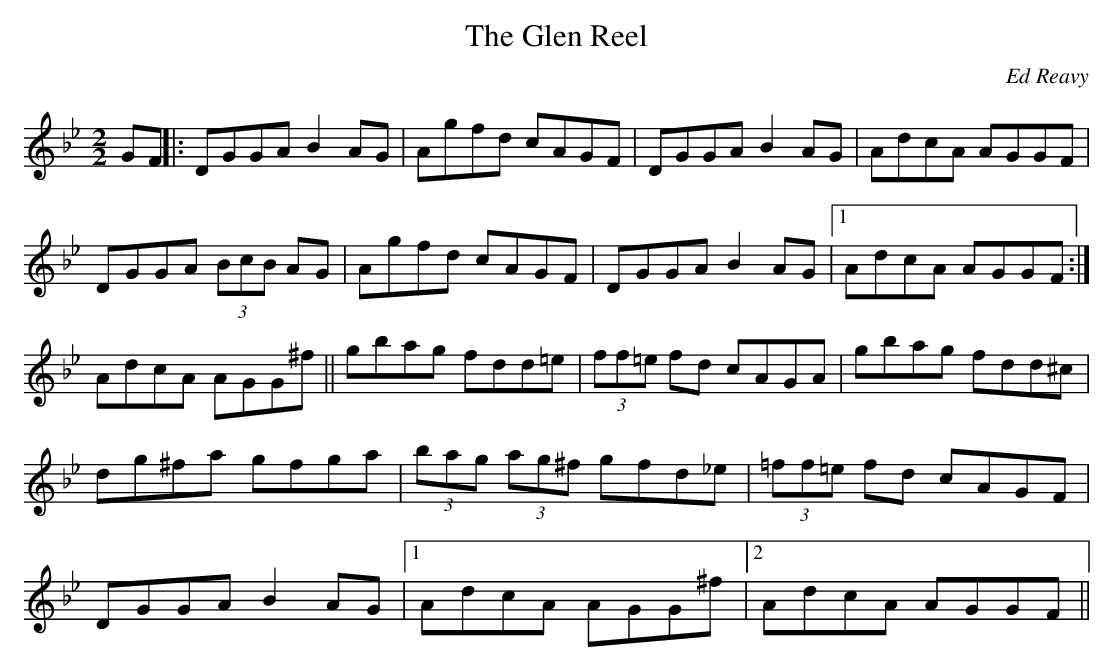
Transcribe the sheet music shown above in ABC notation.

X:1
T:The Glen Reel
M:2/2
L:1/8
C:Ed Reavy
K:Bb
GF||:DGGA B2 AG|Agfd cAGF|DGGA B2 AG|AdcA AGGF|
DGGA (3BcB AG|Agfd cAGF|DGGA B2 AG|1AdcA AGGF:|
2AdcA AGG^f||gbag fdd=e|(3ff=e fd cAGA|gbag fdd^c|
dg^fa gfga|(3bag (3ag^f gfd_e|(3=ff=e fd cAGF|
DGGA B2 AG|1AdcA AGG^f|2AdcA AGGF||
